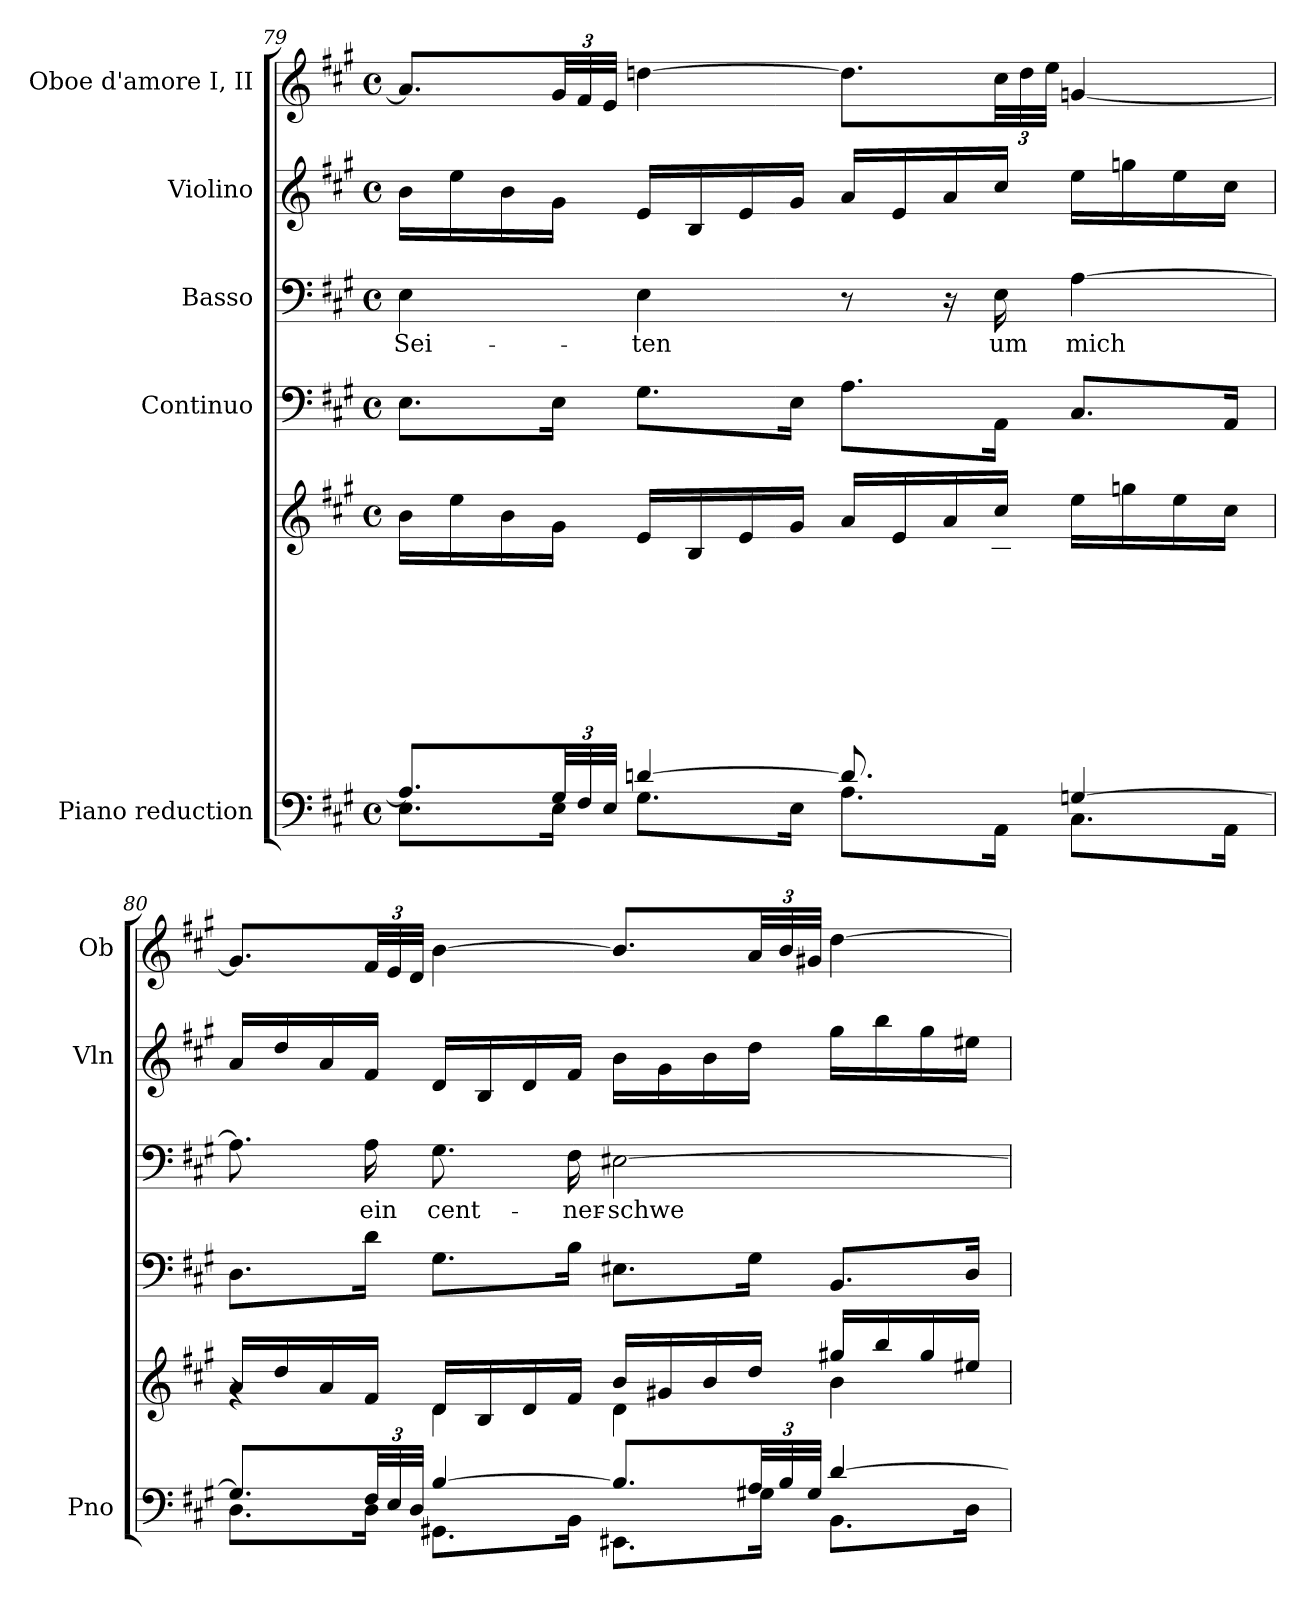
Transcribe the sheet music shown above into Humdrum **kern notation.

**kern	**kern	**kern	**kern	**text	**kern	**kern
*part5	*part5	*part4	*part3	*part3	*part2	*part1
*staff6	*staff5	*staff4	*staff3	*staff3	*staff2	*staff1
*I"Piano reduction	*	*I"Continuo	*I"Basso	*	*I"Violino	*I"Oboe d'amore I, II
*I'Pno	*	*	*	*	*I'Vln	*I'Ob
!!LO:PB:g=z
*clefF4	*clefG2	*clefF4	*clefF4	*	*clefG2	*clefG2
*k[f#c#g#]	*k[f#c#g#]	*k[f#c#g#]	*k[f#c#g#]	*	*k[f#c#g#]	*k[f#c#g#]
*M4/4	*M4/4	*M4/4	*M4/4	*	*M4/4	*M4/4
*met(c)	*met(c)	*met(c)	*met(c)	*	*met(c)	*met(c)
=79	=79	=79	=79	=79	=79	=79
*^	*^	*	*	*	*	*
!	!	!	!	!	!	!LO:LY:b	!	!
8.A/L]	8.E\L	16b\LL	8.ryy	8.E\L	4E\	Sei-	16b\LL	8.a/L]
.	.	16ee\	.	.	.	.	16ee\	.
.	.	16b\	.	.	.	.	16b\	.
*	*	*v	*v	*	*	*	*	*
*Xbrackettup	*	*	*	*	*	*	*Xbrackettup
48G#/LL	16E\Jk	16g#\JJ	16E\Jk	.	.	16g#\JJ	48g#/LL
48F#/	.	.	.	.	.	.	48f#/
48E/JJJ	.	.	.	.	.	.	48e/JJJ
!	!	!	!	!	!LO:LY:b	!	!
[4dn/	8.G#\L	16e/LL	8.G#\L	4E\	-ten	16e/LL	[4ddn\
.	.	16B/	.	.	.	16B/	.
.	.	16e/	.	.	.	16e/	.
.	16E\Jk	16g#/JJ	16E\Jk	.	.	16g#/JJ	.
8.d/L]	8.A\L	16a/LL	8.A\L	8r	.	16a/LL	8.dd\L]
.	.	16e/	.	.	.	16e/	.
.	.	16a/	.	16r	.	16a/	.
*	*	*^	*	*	*	*	*
*	*	*	*Xbrackettup	*	*	*	*	*
!	!	!	!	!	!	!LO:LY:b	!	!
16ryy	16AA\Jk	16cc#/JJ	48c#\LL	16AA\Jk	16E\	um	16cc#/JJ	48cc#\LL
.	.	.	48d\	.	.	.	.	48dd\
.	.	.	48e\JJJ	.	.	.	.	48ee\JJJ
!	!	!	!	!	!	!LO:LY:b	!	!
[4Gn/	8.C#\L	16ee\LL	4ryy	8.C#/L	[4A\	mich	16ee\LL	[4gn/
.	.	16ggn\	.	.	.	.	16ggn\	.
.	.	16ee\	.	.	.	.	16ee\	.
.	16AA\Jk	16cc#\JJ	.	16AA/Jk	.	.	16cc#\JJ	.
=80	=80	=80	=80	=80	=80	=80	=80	=80
8.G/L]	8.D\L	16a/LL	4rg	8.D\L	8.A\]	.	16a/LL	8.g/L]
.	.	16dd/	.	.	.	.	16dd/	.
.	.	16a/	.	.	.	.	16a/	.
!	!	!	!	!	!	!LO:LY:b	!	!
48F#/LL	16D\Jk	16f#/JJ	.	16d\Jk	16A\	ein	16f#/JJ	48f#/LL
48E/	.	.	.	.	.	.	.	48e/
48D/JJJ	.	.	.	.	.	.	.	48d/JJJ
!	!	!	!	!	!	!LO:LY:b	!	!
[4B/	8.GG#X\L	16d/LL	4d\	8.G#\L	8.G#\	cent-	16d/LL	[4b\
.	.	16B/	.	.	.	.	16B/	.
.	.	16d/	.	.	.	.	16d/	.
!	!	!	!	!	!	!LO:LY:b	!	!
.	16BB\Jk	16f#/JJ	.	16B\Jk	16F#\	-ner-	16f#/JJ	.
!	!	!	!	!	!	!LO:LY:b	!	!
8.B/L]	8.EE#X\L	16b/LL	4d\	8.E#X\L	[2E#X\	-schwe-	16b\LL	8.b/L]
.	.	16g#X/	.	.	.	.	16g#\	.
.	.	16b/	.	.	.	.	16b\	.
48A/LL	16G#X\Jk	16dd/JJ	.	16G#\Jk	.	.	16dd\JJ	48a/LL
48B/	.	.	.	.	.	.	.	48b/
48G#/JJJ	.	.	.	.	.	.	.	48g#X/JJJ
[4d/	8.BB\L	16gg#X/LL	4b\	8.BB/L	.	.	16gg#\LL	[4dd\
.	.	16bb/	.	.	.	.	16bb\	.
.	.	16gg#/	.	.	.	.	16gg#\	.
.	16D\Jk	16ee#X/JJ	.	16D/Jk	.	.	16ee#X\JJ	.
*v	*v	*	*	*	*	*	*	*
*	*v	*v	*	*	*	*	*
=	=	=	=	=	=	=
*-	*-	*-	*-	*-	*-	*-
